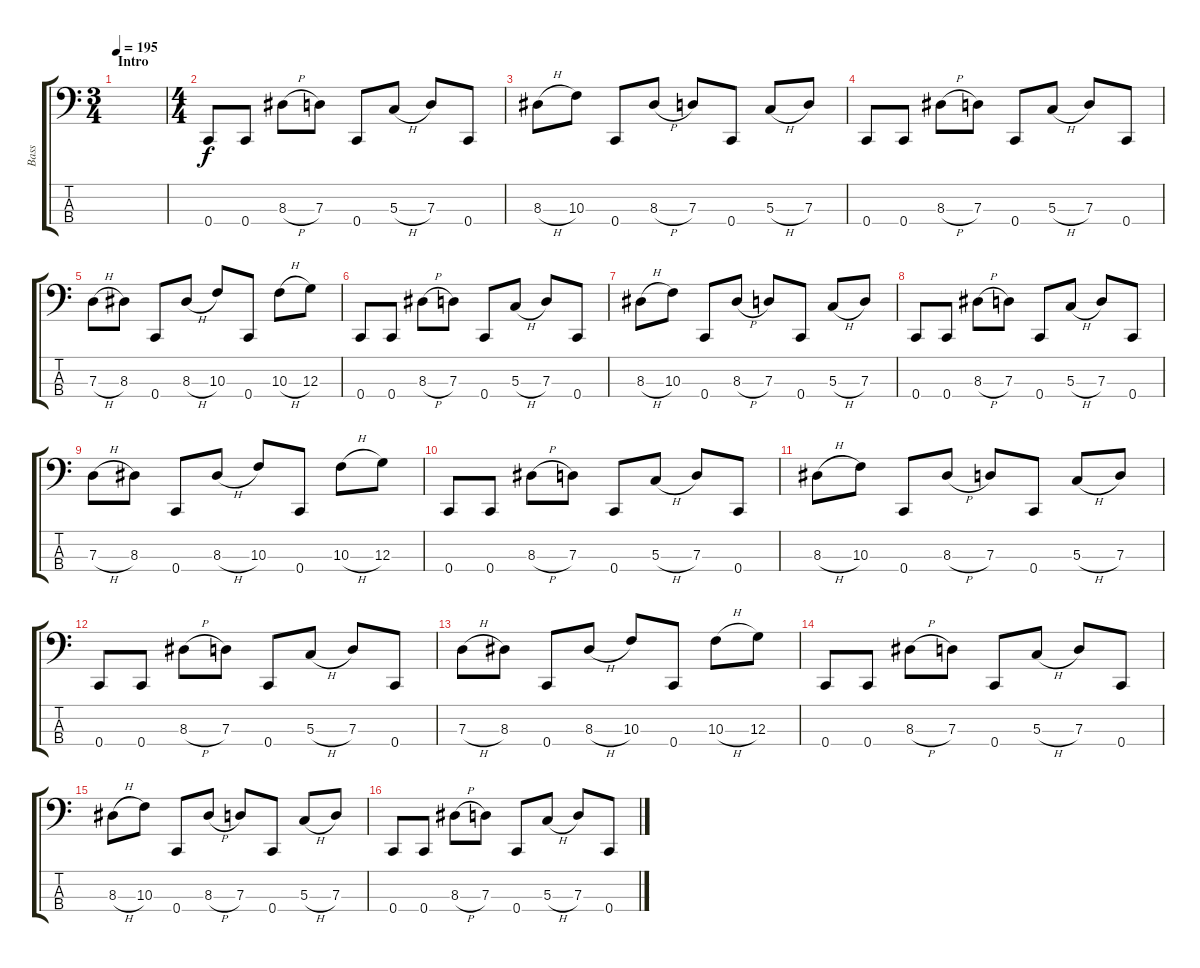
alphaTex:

\track ("Bass" "Bass") {instrument electricbasspick}
\staff {score tabs}
\tuning (F2 C2 G1 C1) {hide}
\ts (3 4)
\section ("" "Intro")
\tempo 195
\clef f4
\ks c
|
\ts (4 4)
0.4.8 0.4.8 8.3{h}.8 7.3.8 0.4.8 5.3{h}.8 7.3.8 0.4.8 |
8.3{h}.8 10.3.8 0.4.8 8.3{h}.8 7.3.8 0.4.8 5.3{h}.8 7.3.8 |
0.4.8 0.4.8 8.3{h}.8 7.3.8 0.4.8 5.3{h}.8 7.3.8 0.4.8 |
7.3{h}.8 8.3.8 0.4.8 8.3{h}.8 10.3.8 0.4.8 10.3{h}.8 12.3.8 |
0.4.8 0.4.8 8.3{h}.8 7.3.8 0.4.8 5.3{h}.8 7.3.8 0.4.8 |
8.3{h}.8 10.3.8 0.4.8 8.3{h}.8 7.3.8 0.4.8 5.3{h}.8 7.3.8 |
0.4.8 0.4.8 8.3{h}.8 7.3.8 0.4.8 5.3{h}.8 7.3.8 0.4.8 |
7.3{h}.8 8.3.8 0.4.8 8.3{h}.8 10.3.8 0.4.8 10.3{h}.8 12.3.8 |
0.4.8 0.4.8 8.3{h}.8 7.3.8 0.4.8 5.3{h}.8 7.3.8 0.4.8 |
8.3{h}.8 10.3.8 0.4.8 8.3{h}.8 7.3.8 0.4.8 5.3{h}.8 7.3.8 |
0.4.8 0.4.8 8.3{h}.8 7.3.8 0.4.8 5.3{h}.8 7.3.8 0.4.8 |
7.3{h}.8 8.3.8 0.4.8 8.3{h}.8 10.3.8 0.4.8 10.3{h}.8 12.3.8 |
0.4.8 0.4.8 8.3{h}.8 7.3.8 0.4.8 5.3{h}.8 7.3.8 0.4.8 |
8.3{h}.8 10.3.8 0.4.8 8.3{h}.8 7.3.8 0.4.8 5.3{h}.8 7.3.8 |
0.4.8 0.4.8 8.3{h}.8 7.3.8 0.4.8 5.3{h}.8 7.3.8 0.4.8
